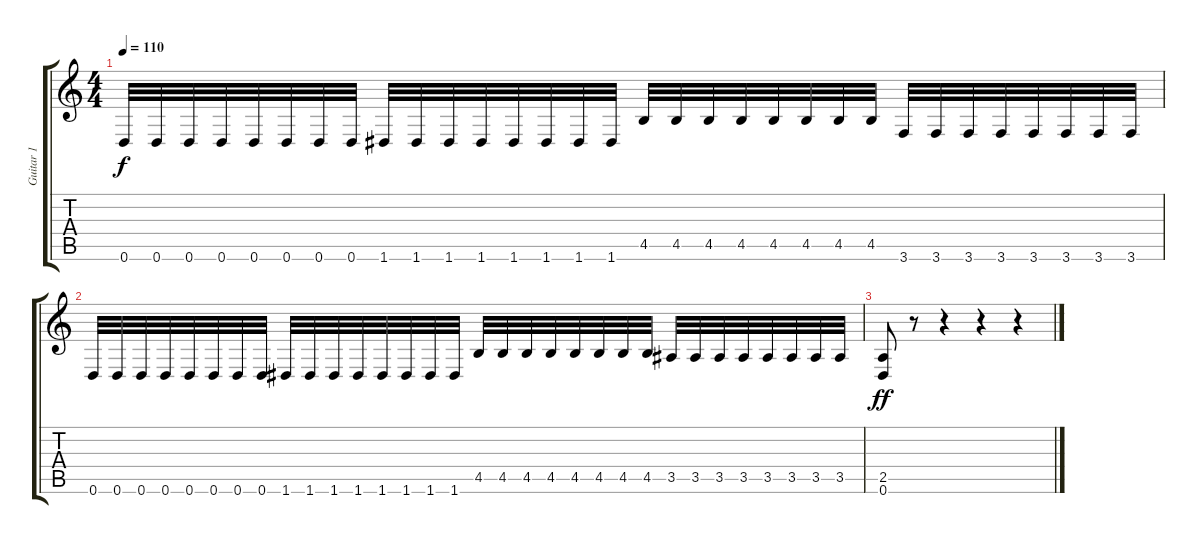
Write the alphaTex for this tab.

\track ("Guitar 1" "Guitar 1") {instrument distortionguitar}
\staff {score tabs}
\tuning (D4 A3 F3 C3 G2 D2) {hide}
\ts (4 4)
\tempo 110
\clef g2
\ks c
0.6.32{dy f} 0.6.32 0.6.32 0.6.32 0.6.32 0.6.32 0.6.32 0.6.32 1.6.32 1.6.32 1.6.32 1.6.32 1.6.32 1.6.32 1.6.32 1.6.32 4.5.32 4.5.32 4.5.32 4.5.32 4.5.32 4.5.32 4.5.32 4.5.32 3.6.32 3.6.32 3.6.32 3.6.32 3.6.32 3.6.32 3.6.32 3.6.32 |
0.6.32 0.6.32 0.6.32 0.6.32 0.6.32 0.6.32 0.6.32 0.6.32 1.6.32 1.6.32 1.6.32 1.6.32 1.6.32 1.6.32 1.6.32 1.6.32 4.5.32 4.5.32 4.5.32 4.5.32 4.5.32 4.5.32 4.5.32 4.5.32 3.5.32 3.5.32 3.5.32 3.5.32 3.5.32 3.5.32 3.5.32 3.5.32 |
(2.5 0.6).8{dy ff} r.8 r.4 r.4 r.4
